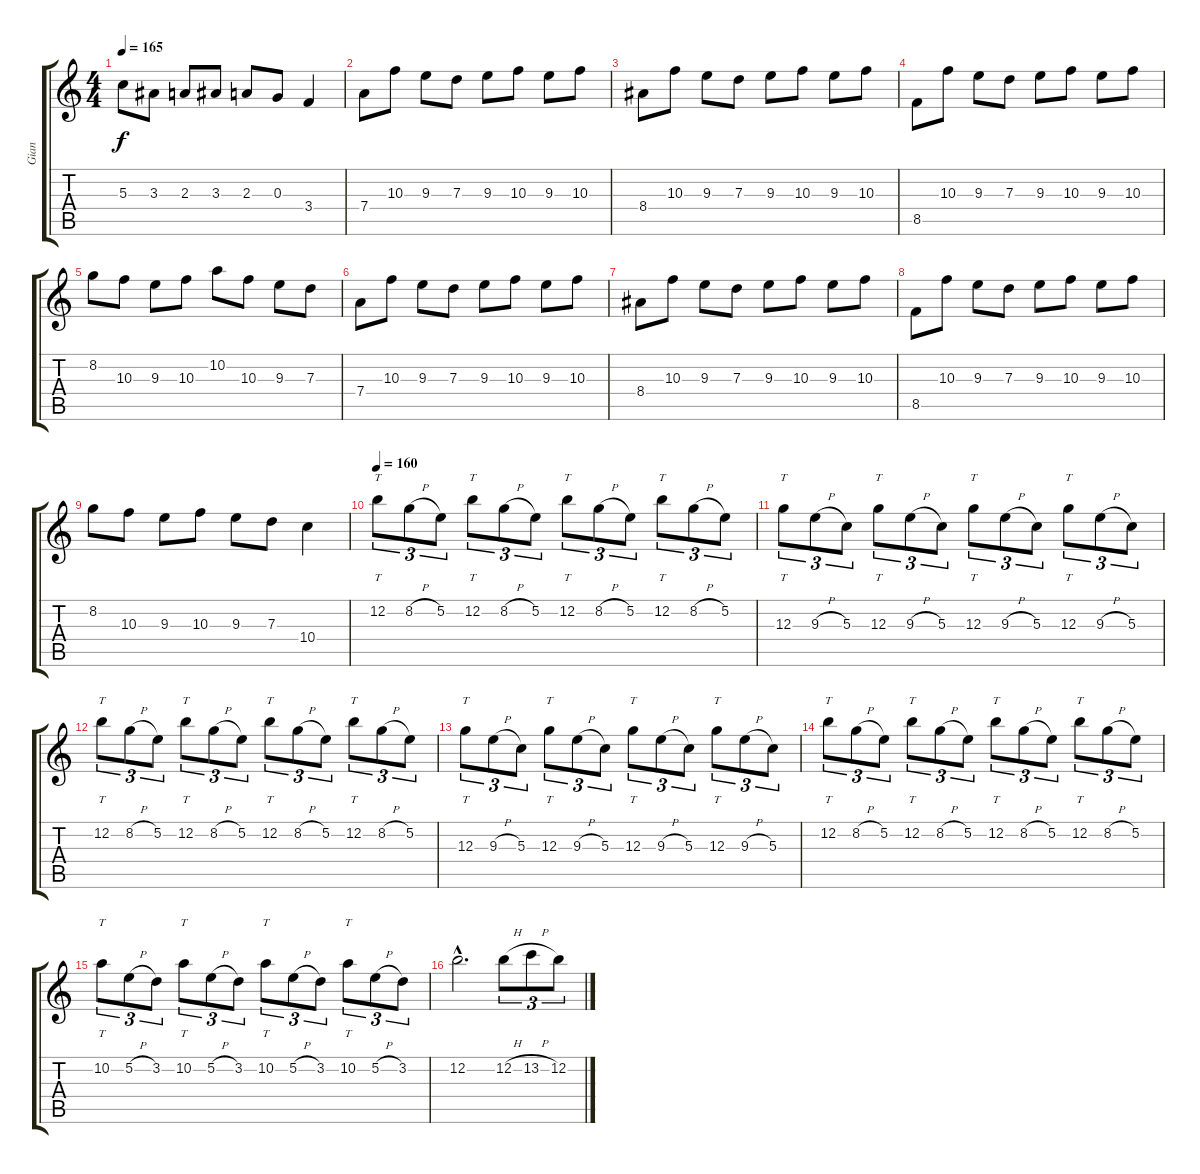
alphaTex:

\track ("Gian" "Gian") {instrument overdrivenguitar}
\staff {score tabs}
\tuning (E4 B3 G3 D3 A2 E2) {hide}
\ts (4 4)
\tempo 165
\clef g2
\ks c
5.3.8{dy f} 3.3.8 2.3.8 3.3.8 2.3.8 0.3.8 3.4.4 |
7.4.8 10.3.8 9.3.8 7.3.8 9.3.8 10.3.8 9.3.8 10.3.8 |
8.4.8 10.3.8 9.3.8 7.3.8 9.3.8 10.3.8 9.3.8 10.3.8 |
8.5.8 10.3.8 9.3.8 7.3.8 9.3.8 10.3.8 9.3.8 10.3.8 |
8.2.8 10.3.8 9.3.8 10.3.8 10.2.8 10.3.8 9.3.8 7.3.8 |
7.4.8 10.3.8 9.3.8 7.3.8 9.3.8 10.3.8 9.3.8 10.3.8 |
8.4.8 10.3.8 9.3.8 7.3.8 9.3.8 10.3.8 9.3.8 10.3.8 |
8.5.8 10.3.8 9.3.8 7.3.8 9.3.8 10.3.8 9.3.8 10.3.8 |
8.2.8 10.3.8 9.3.8 10.3.8 9.3.8 7.3.8 10.4.4 |
\tempo 160
12.2.8{tt tu (3 2)} 8.2{h}.8{tu (3 2)} 5.2.8{tu (3 2)} 12.2.8{tt tu (3 2)} 8.2{h}.8{tu (3 2)} 5.2.8{tu (3 2)} 12.2.8{tt tu (3 2)} 8.2{h}.8{tu (3 2)} 5.2.8{tu (3 2)} 12.2.8{tt tu (3 2)} 8.2{h}.8{tu (3 2)} 5.2.8{tu (3 2)} |
12.3.8{tt tu (3 2)} 9.3{h}.8{tu (3 2)} 5.3.8{tu (3 2)} 12.3.8{tt tu (3 2)} 9.3{h}.8{tu (3 2)} 5.3.8{tu (3 2)} 12.3.8{tt tu (3 2)} 9.3{h}.8{tu (3 2)} 5.3.8{tu (3 2)} 12.3.8{tt tu (3 2)} 9.3{h}.8{tu (3 2)} 5.3.8{tu (3 2)} |
12.2.8{tt tu (3 2)} 8.2{h}.8{tu (3 2)} 5.2.8{tu (3 2)} 12.2.8{tt tu (3 2)} 8.2{h}.8{tu (3 2)} 5.2.8{tu (3 2)} 12.2.8{tt tu (3 2)} 8.2{h}.8{tu (3 2)} 5.2.8{tu (3 2)} 12.2.8{tt tu (3 2)} 8.2{h}.8{tu (3 2)} 5.2.8{tu (3 2)} |
12.3.8{tt tu (3 2)} 9.3{h}.8{tu (3 2)} 5.3.8{tu (3 2)} 12.3.8{tt tu (3 2)} 9.3{h}.8{tu (3 2)} 5.3.8{tu (3 2)} 12.3.8{tt tu (3 2)} 9.3{h}.8{tu (3 2)} 5.3.8{tu (3 2)} 12.3.8{tt tu (3 2)} 9.3{h}.8{tu (3 2)} 5.3.8{tu (3 2)} |
12.2.8{tt tu (3 2)} 8.2{h}.8{tu (3 2)} 5.2.8{tu (3 2)} 12.2.8{tt tu (3 2)} 8.2{h}.8{tu (3 2)} 5.2.8{tu (3 2)} 12.2.8{tt tu (3 2)} 8.2{h}.8{tu (3 2)} 5.2.8{tu (3 2)} 12.2.8{tt tu (3 2)} 8.2{h}.8{tu (3 2)} 5.2.8{tu (3 2)} |
10.2.8{tt tu (3 2)} 5.2{h}.8{tu (3 2)} 3.2.8{tu (3 2)} 10.2.8{tt tu (3 2)} 5.2{h}.8{tu (3 2)} 3.2.8{tu (3 2)} 10.2.8{tt tu (3 2)} 5.2{h}.8{tu (3 2)} 3.2.8{tu (3 2)} 10.2.8{tt tu (3 2)} 5.2{h}.8{tu (3 2)} 3.2.8{tu (3 2)} |
12.2{hac}.2{d} 12.2{h}.8{tu (3 2)} 13.2{h}.8{tu (3 2)} 12.2.8{tu (3 2)}
